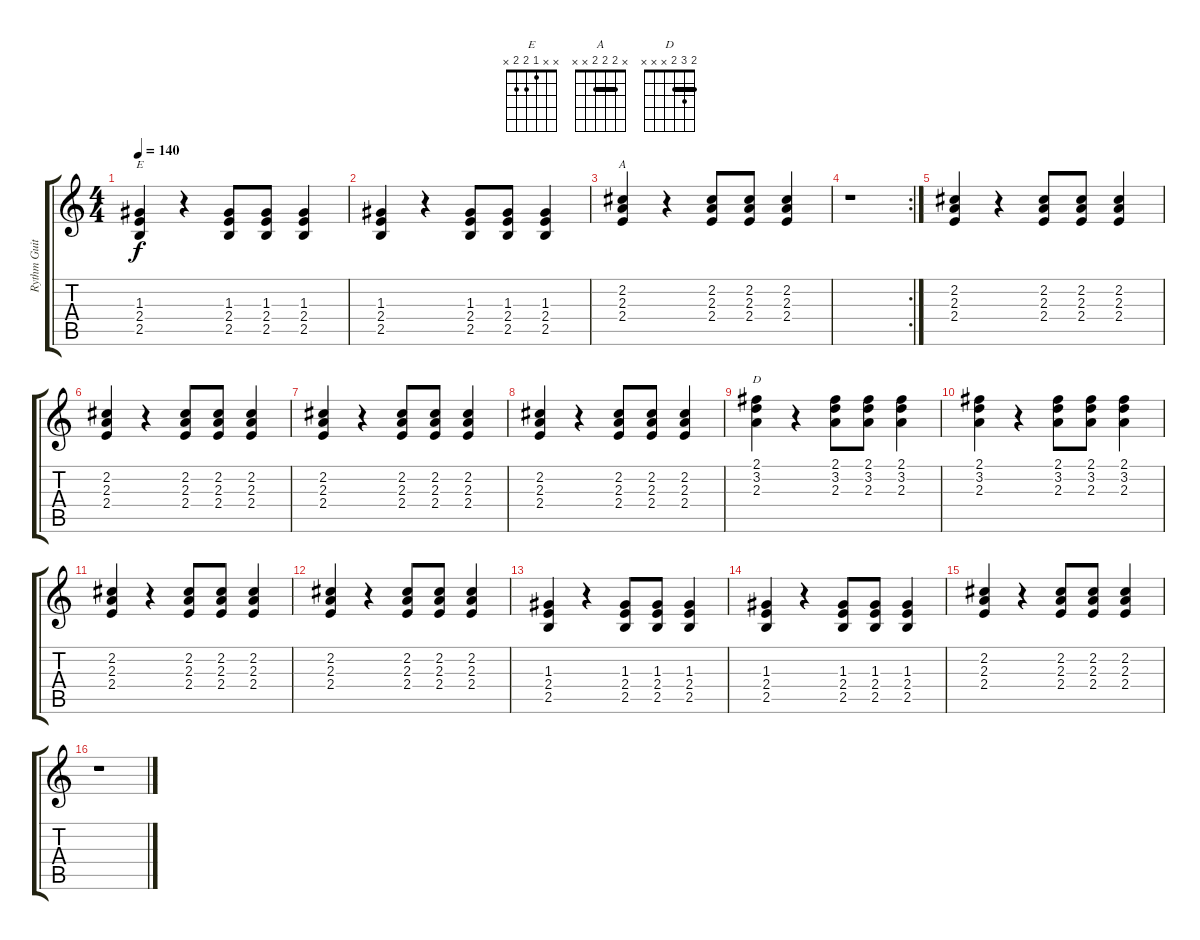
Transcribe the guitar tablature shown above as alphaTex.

\track ("Rythm Guitar 2" "Rythm Guit") {instrument acousticguitarsteel}
\staff {score tabs}
\tuning (E4 B3 G3 D3 A2 E2) {hide}
\chord ("E" x x 1 2 2 x)
\chord ("A" x 2 2 2 x x) {barre 2}
\chord ("D" 2 3 2 x x x) {barre 2}
\ts (4 4)
\tempo 140
\clef g2
\ks c
(1.3 2.4 2.5).4{ch "E" dy f} r.4 (1.3 2.4 2.5).8 (1.3 2.4 2.5).8 (1.3 2.4 2.5).4 |
(1.3 2.4 2.5).4 r.4 (1.3 2.4 2.5).8 (1.3 2.4 2.5).8 (1.3 2.4 2.5).4 |
(2.2 2.3 2.4).4{ch "A"} r.4 (2.2 2.3 2.4).8 (2.2 2.3 2.4).8 (2.2 2.3 2.4).4 |
\rc 2
r.1 |
(2.2 2.3 2.4).4 r.4 (2.2 2.3 2.4).8 (2.2 2.3 2.4).8 (2.2 2.3 2.4).4 |
(2.2 2.3 2.4).4 r.4 (2.2 2.3 2.4).8 (2.2 2.3 2.4).8 (2.2 2.3 2.4).4 |
(2.2 2.3 2.4).4 r.4 (2.2 2.3 2.4).8 (2.2 2.3 2.4).8 (2.2 2.3 2.4).4 |
(2.2 2.3 2.4).4 r.4 (2.2 2.3 2.4).8 (2.2 2.3 2.4).8 (2.2 2.3 2.4).4 |
(2.1 3.2 2.3).4{ch "D"} r.4 (2.1 3.2 2.3).8 (2.1 3.2 2.3).8 (2.1 3.2 2.3).4 |
(2.1 3.2 2.3).4 r.4 (2.1 3.2 2.3).8 (2.1 3.2 2.3).8 (2.1 3.2 2.3).4 |
(2.2 2.3 2.4).4 r.4 (2.2 2.3 2.4).8 (2.2 2.3 2.4).8 (2.2 2.3 2.4).4 |
(2.2 2.3 2.4).4 r.4 (2.2 2.3 2.4).8 (2.2 2.3 2.4).8 (2.2 2.3 2.4).4 |
(1.3 2.4 2.5).4 r.4 (1.3 2.4 2.5).8 (1.3 2.4 2.5).8 (1.3 2.4 2.5).4 |
(1.3 2.4 2.5).4 r.4 (1.3 2.4 2.5).8 (1.3 2.4 2.5).8 (1.3 2.4 2.5).4 |
(2.2 2.3 2.4).4 r.4 (2.2 2.3 2.4).8 (2.2 2.3 2.4).8 (2.2 2.3 2.4).4 |
r.1
